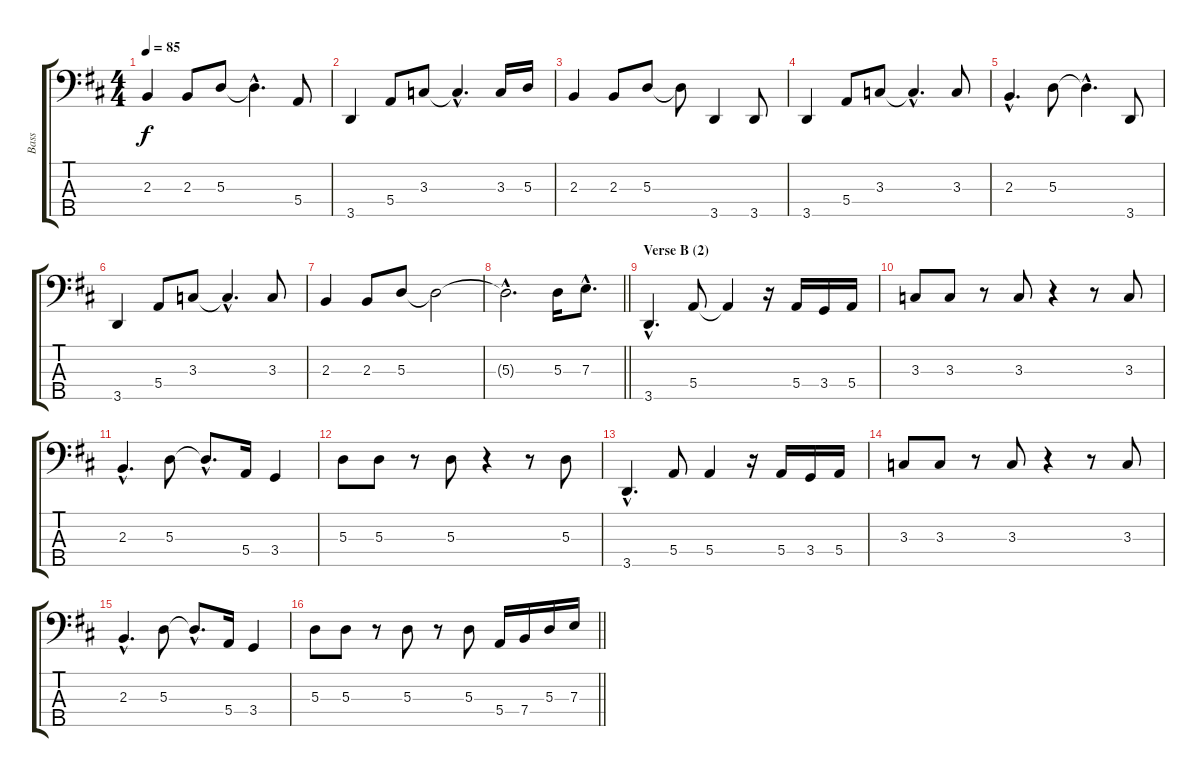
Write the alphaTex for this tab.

\track ("Bass" "Bass") {instrument electricbassfinger}
\staff {score tabs}
\tuning (G2 D2 A1 E1 B0) {hide}
\ts (4 4)
\tempo 85
\clef f4
\ks d
2.3.4{dy f} 2.3.8 5.3.8 5.3{hac t}.4{d} 5.4.8 |
3.5.4 5.4.8 3.3.8 3.3{hac t}.4{d} 3.3.16 5.3.16 |
2.3.4 2.3.8 5.3.8 5.3{t}.8 3.5.4 3.5.8 |
3.5.4 5.4.8 3.3.8 3.3{hac t}.4{d} 3.3.8 |
2.3{hac}.4{d} 5.3.8 5.3{hac t}.4{d} 3.5.8 |
3.5.4 5.4.8 3.3.8 3.3{hac t}.4{d} 3.3.8 |
2.3.4 2.3.8 5.3.8 5.3{t}.2 |
\barLineRight lightlight
5.3{hac t}.2{d} 5.3.16 7.3{hac}.8{d} |
\section ("" "Verse B (2)")
3.5{hac}.4{d} 5.4.8 5.4{t}.4 r.16 5.4.16 3.4.16 5.4.16 |
3.3.8 3.3.8 r.8 3.3.8 r.4 r.8 3.3.8 |
2.3{hac}.4{d} 5.3.8 5.3{hac t}.8{d} 5.4.16 3.4.4 |
5.3.8 5.3.8 r.8 5.3.8 r.4 r.8 5.3.8 |
3.5{hac}.4{d} 5.4.8 5.4.4 r.16 5.4.16 3.4.16 5.4.16 |
3.3.8 3.3.8 r.8 3.3.8 r.4 r.8 3.3.8 |
2.3{hac}.4{d} 5.3.8 5.3{hac t}.8{d} 5.4.16 3.4.4 |
\barLineRight lightlight
5.3.8 5.3.8 r.8 5.3.8 r.8 5.3.8 5.4.16 7.4.16 5.3.16 7.3.16
